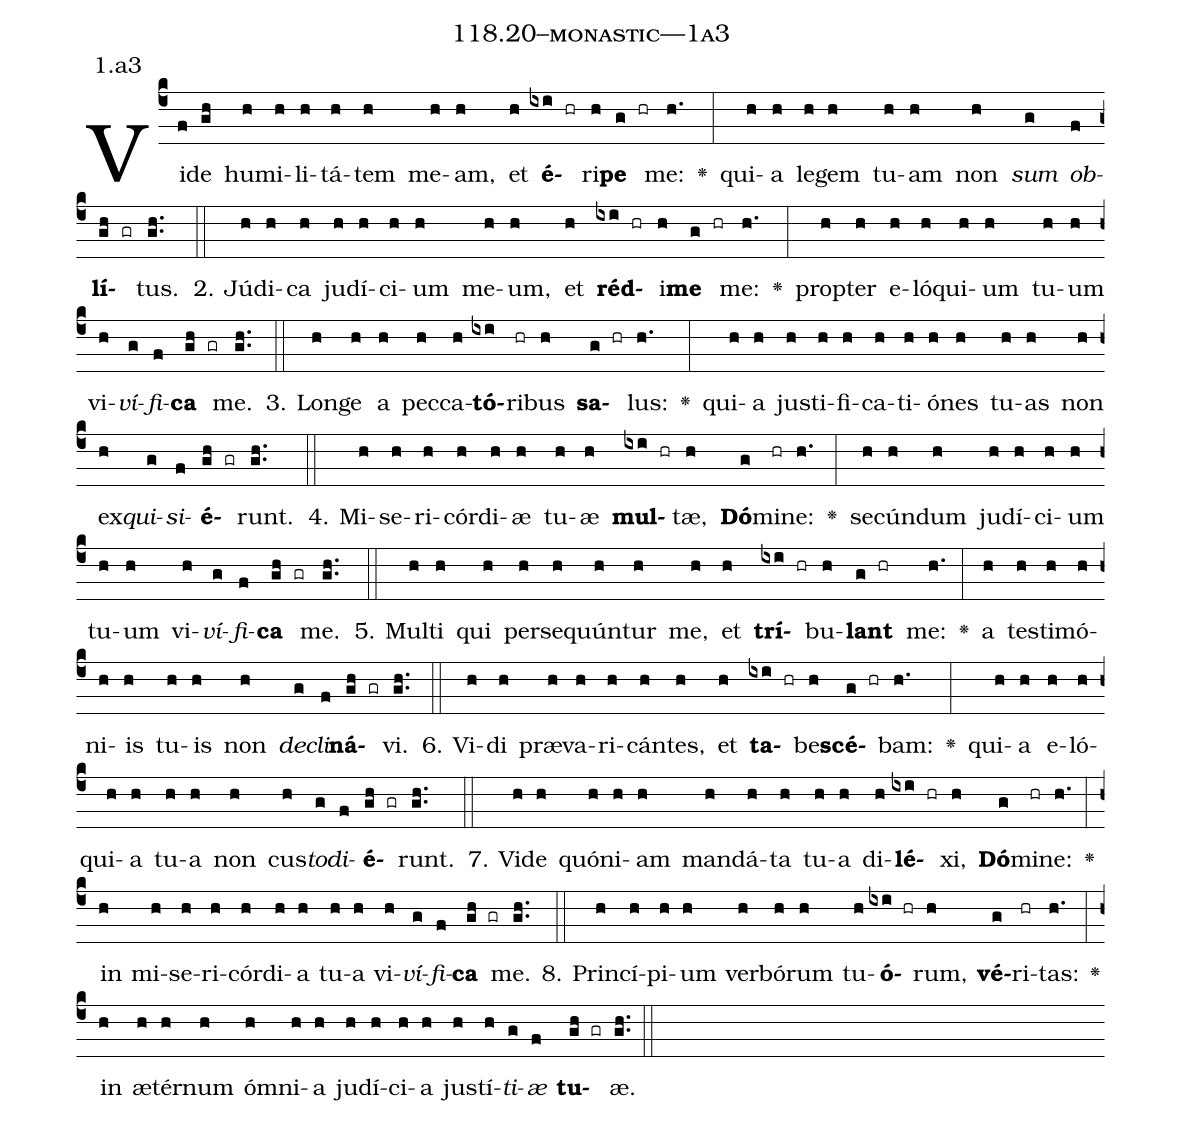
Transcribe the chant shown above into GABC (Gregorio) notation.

name: 118.20--monastic---1a3;
annotation: 1.a3;
%%
(c4)Vi(f)de(gh) hu(h)mi(h)li(h)tá(h)tem(h) me(h)am,(h) et(h) <b>é</b>(ixi hr)ri(h)<b>pe</b>(g hr) me:(h.) <v>\greheightstar</v>(:) qui(h)a(h) le(h)gem(h) tu(h)am(h) non(h) <i>sum</i>(g) <i>ob</i>(f)<b>lí</b>(gh gr)tus.(gh..) (::)
2. Jú(h)di(h)ca(h) ju(h)dí(h)ci(h)um(h) me(h)um,(h) et(h) <b>réd</b>(ixi hr)i(h)<b>me</b>(g hr) me:(h.) <v>\greheightstar</v>(:) prop(h)ter(h) e(h)ló(h)qui(h)um(h) tu(h)um(h) vi(h)<i>ví</i>(g)<i>fi</i>(f)<b>ca</b>(gh gr) me.(gh..) (::)
3. Lon(h)ge(h) a(h) pec(h)ca(h)<b>tó</b>(ixi)ri(hr)bus(h) <b>sa</b>(g hr)lus:(h.) <v>\greheightstar</v>(:) qui(h)a(h) jus(h)ti(h)fi(h)ca(h)ti(h)ó(h)nes(h) tu(h)as(h) non(h) ex(h)<i>qui</i>(g)<i>si</i>(f)<b>é</b>(gh gr)runt.(gh..) (::)
4. Mi(h)se(h)ri(h)cór(h)di(h)æ(h) tu(h)æ(h) <b>mul</b>(ixi hr)tæ,(h) <b>Dó</b>(g)mi(hr)ne:(h.) <v>\greheightstar</v>(:) se(h)cún(h)dum(h) ju(h)dí(h)ci(h)um(h) tu(h)um(h) vi(h)<i>ví</i>(g)<i>fi</i>(f)<b>ca</b>(gh gr) me.(gh..) (::)
5. Mul(h)ti(h) qui(h) per(h)se(h)quún(h)tur(h) me,(h) et(h) <b>trí</b>(ixi hr)bu(h)<b>lant</b>(g hr) me:(h.) <v>\greheightstar</v>(:) a(h) tes(h)ti(h)mó(h)ni(h)is(h) tu(h)is(h) non(h) <i>de</i>(g)<i>cli</i>(f)<b>ná</b>(gh gr)vi.(gh..) (::)
6. Vi(h)di(h) præ(h)va(h)ri(h)cán(h)tes,(h) et(h) <b>ta</b>(ixi hr)be(h)<b>scé</b>(g hr)bam:(h.) <v>\greheightstar</v>(:) qui(h)a(h) e(h)ló(h)qui(h)a(h) tu(h)a(h) non(h) cus(h)<i>to</i>(g)<i>di</i>(f)<b>é</b>(gh gr)runt.(gh..) (::)
7. Vi(h)de(h) quón(h)i(h)am(h) man(h)dá(h)ta(h) tu(h)a(h) di(h)<b>lé</b>(ixi hr)xi,(h) <b>Dó</b>(g)mi(hr)ne:(h.) <v>\greheightstar</v>(:) in(h) mi(h)se(h)ri(h)cór(h)di(h)a(h) tu(h)a(h) vi(h)<i>ví</i>(g)<i>fi</i>(f)<b>ca</b>(gh gr) me.(gh..) (::)
8. Prin(h)cí(h)pi(h)um(h) ver(h)bó(h)rum(h) tu(h)<b>ó</b>(ixi hr)rum,(h) <b>vé</b>(g)ri(hr)tas:(h.) <v>\greheightstar</v>(:) in(h) æ(h)tér(h)num(h) óm(h)ni(h)a(h) ju(h)dí(h)ci(h)a(h) jus(h)tí(h)<i>ti</i>(g)<i>æ</i>(f) <b>tu</b>(gh gr)æ.(gh..) (::)
